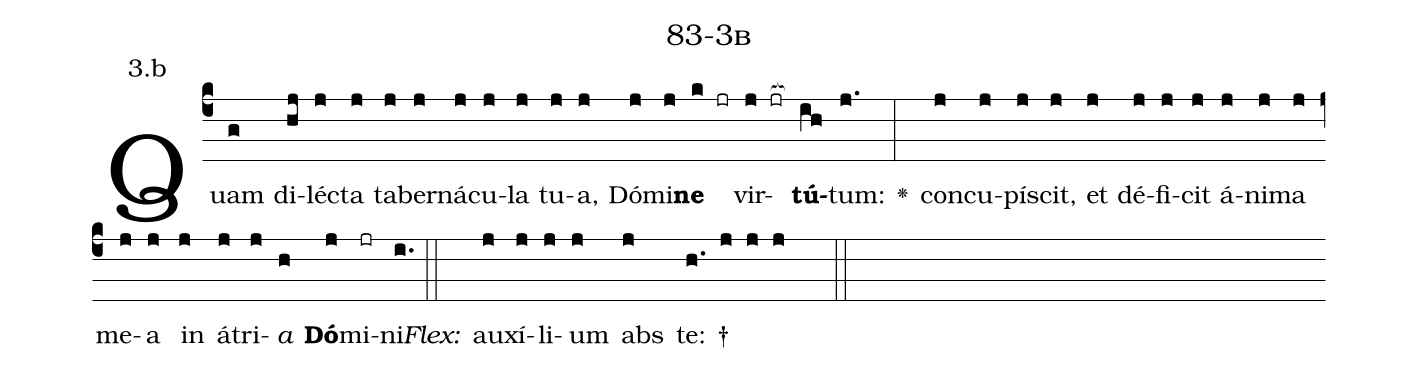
name: 83-3b;
annotation: 3.b;
%%
(c4)Quam(g) di(hj)léc(j)ta(j) ta(j)ber(j)ná(j)cu(j)la(j) tu(j)a,(j) Dó(j)mi(j)<b>ne</b>(k jr) vir(j jr[ocb:1{])<b>tú</b>(ih[ocb:0}])tum:(j.) <v>\greheightstar</v>(:) con(j)cu(j)pí(j)scit,(j) et(j) dé(j)fi(j)cit(j) á(j)ni(j)ma(j) me(j)a(j) in(j) á(j)tri(j)<i>a</i>(h) <b>Dó</b>(j)mi(jr)ni.(i.) (::)
<i>Flex:</i>()  au(j)xí(j)li(j)um(j) abs(j) te: †(h. j j j  ::)

%E(j) u(j) o(j) u(h) a(j) e.(i.) (::)
